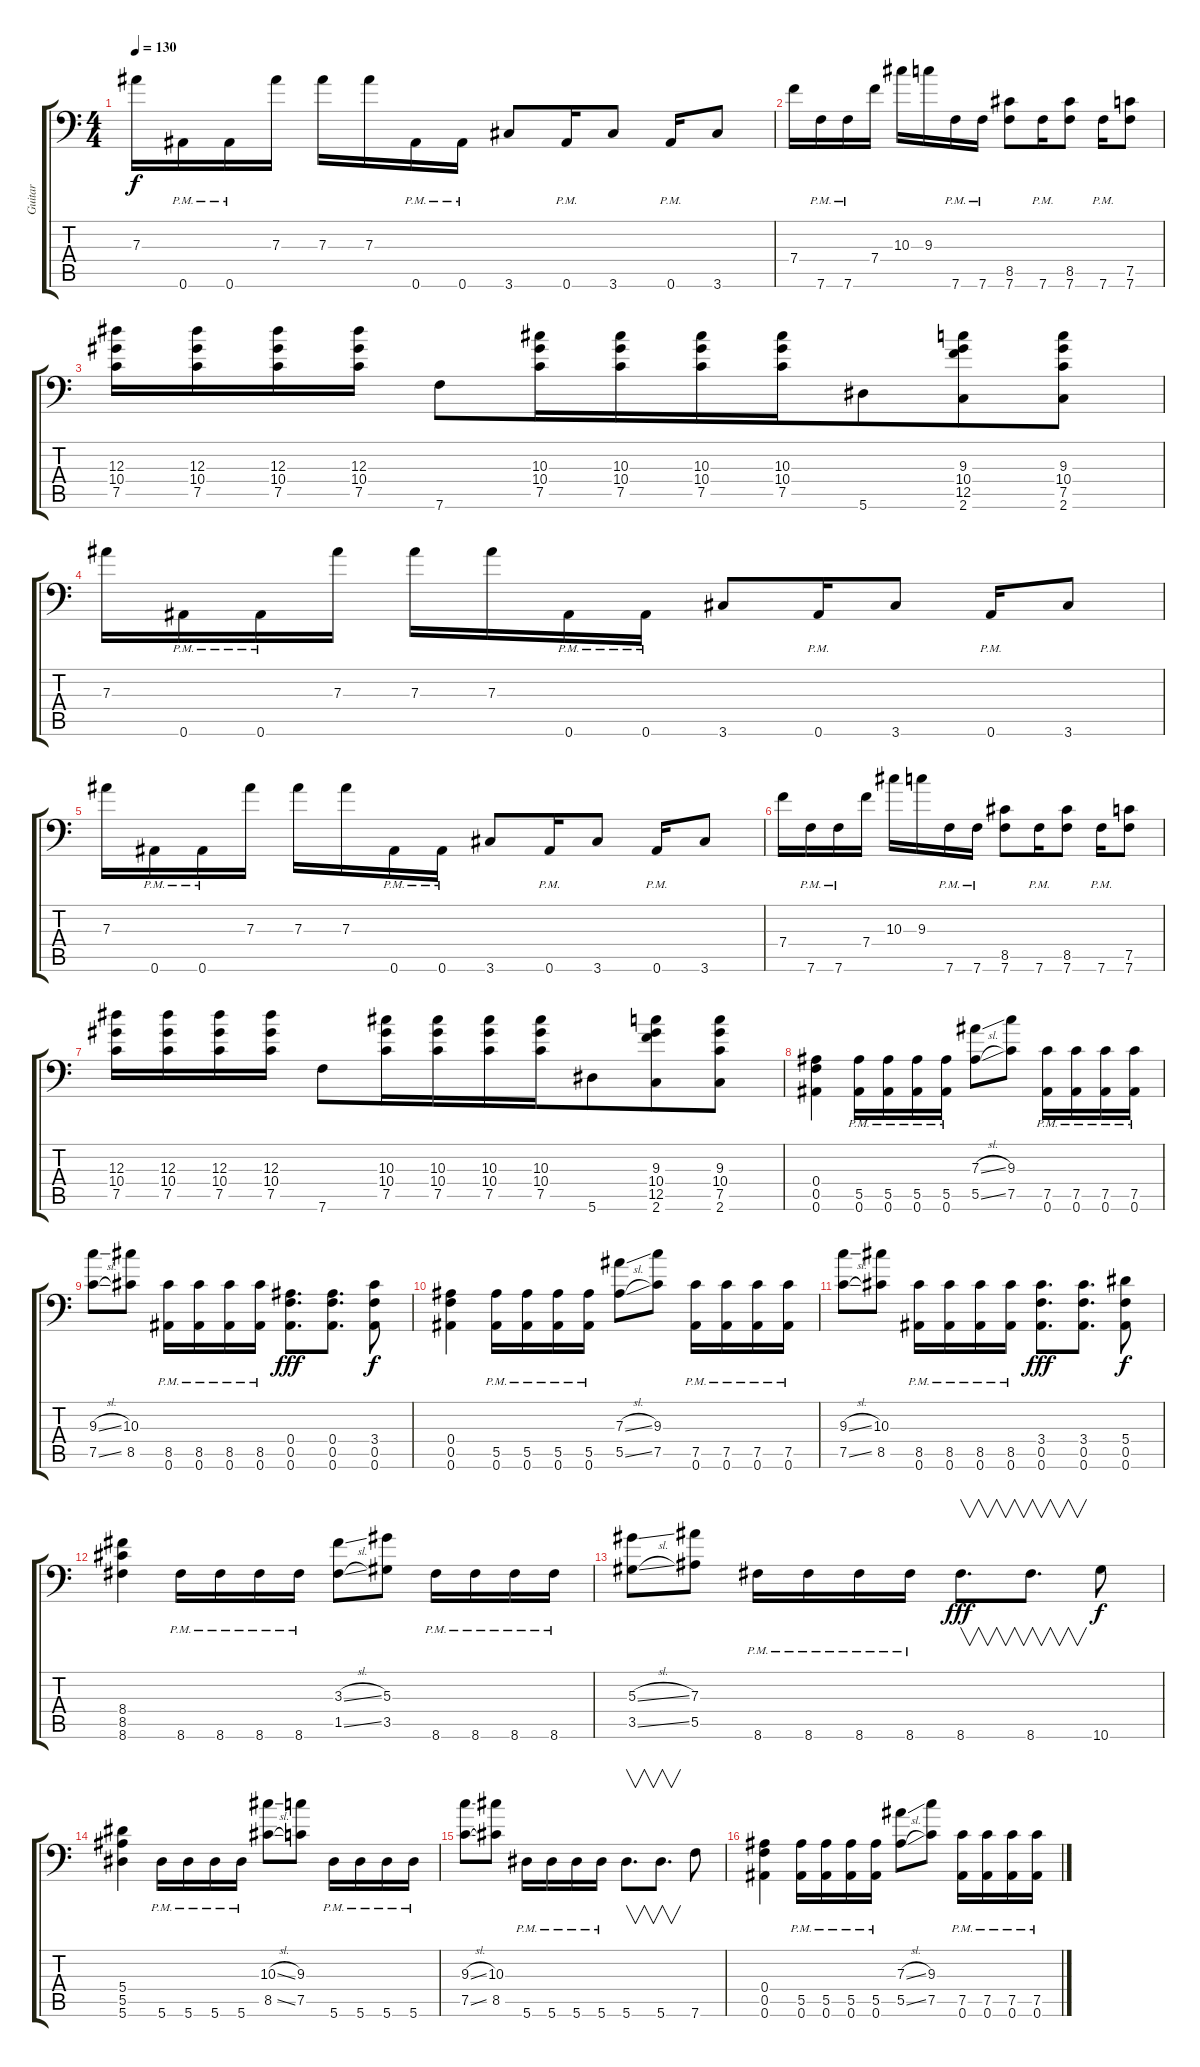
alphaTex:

\track ("Guitar" "Guitar") {instrument distortionguitar}
\staff {score tabs}
\tuning (C4 G3 Eb3 Bb2 F2 Bb1) {hide}
\ts (4 4)
\tempo 130
\clef f4
\ks c
7.3.16{dy f} 0.6{pm}.16 0.6{pm}.16 7.3.16 7.3.16 7.3.16 0.6{pm}.16 0.6{pm}.16 3.6.8 0.6{pm}.16 3.6.8 0.6{pm}.16 3.6.8 |
7.4.16 7.6{pm}.16 7.6{pm}.16 7.4.16 10.3.16 9.3.16 7.6{pm}.16 7.6{pm}.16 (8.5 7.6).8 7.6{pm}.16 (8.5 7.6).8 7.6{pm}.16 (7.5 7.6).8 |
(12.3 10.4 7.5).16 (12.3 10.4 7.5).16{beam merge} (12.3 10.4 7.5).16 (12.3 10.4 7.5).16 7.6.8{beam merge} (10.3 10.4 7.5).16 (10.3 10.4 7.5).16{beam merge} (10.3 10.4 7.5).16 (10.3 10.4 7.5).16 5.6.8{beam merge} (9.3 10.4 12.5 2.6).8{beam merge} (9.3 10.4 7.5 2.6).8 |
7.3.16 0.6{pm}.16 0.6{pm}.16 7.3.16 7.3.16 7.3.16 0.6{pm}.16 0.6{pm}.16 3.6.8 0.6{pm}.16 3.6.8 0.6{pm}.16 3.6.8 |
7.3.16 0.6{pm}.16 0.6{pm}.16 7.3.16 7.3.16 7.3.16 0.6{pm}.16 0.6{pm}.16 3.6.8 0.6{pm}.16 3.6.8 0.6{pm}.16 3.6.8 |
7.4.16 7.6{pm}.16 7.6{pm}.16 7.4.16 10.3.16 9.3.16 7.6{pm}.16 7.6{pm}.16 (8.5 7.6).8 7.6{pm}.16 (8.5 7.6).8 7.6{pm}.16 (7.5 7.6).8 |
(12.3 10.4 7.5).16 (12.3 10.4 7.5).16{beam merge} (12.3 10.4 7.5).16 (12.3 10.4 7.5).16 7.6.8{beam merge} (10.3 10.4 7.5).16 (10.3 10.4 7.5).16{beam merge} (10.3 10.4 7.5).16 (10.3 10.4 7.5).16 5.6.8{beam merge} (9.3 10.4 12.5 2.6).8{beam merge} (9.3 10.4 7.5 2.6).8 |
(0.4 0.5 0.6).4 (5.5 0.6{pm}).16 (5.5 0.6{pm}).16 (5.5 0.6{pm}).16 (5.5 0.6{pm}).16 (7.3{sl} 5.5{sl}).8 (9.3 7.5).8 (7.5{pm} 0.6{pm}).16 (7.5{pm} 0.6{pm}).16 (7.5{pm} 0.6{pm}).16 (7.5{pm} 0.6{pm}).16 |
(9.3{sl} 7.5{sl}).8 (10.3 8.5).8 (8.5{pm} 0.6{pm}).16 (8.5{pm} 0.6{pm}).16 (8.5{pm} 0.6{pm}).16 (8.5{pm} 0.6{pm}).16 (0.4 0.5 0.6).8{d dy fff} (0.4 0.5 0.6).8{d} (3.4 0.5 0.6).8{dy f} |
(0.4 0.5 0.6).4 (5.5 0.6{pm}).16 (5.5 0.6{pm}).16 (5.5 0.6{pm}).16 (5.5 0.6{pm}).16 (7.3{sl} 5.5{sl}).8 (9.3 7.5).8 (7.5{pm} 0.6{pm}).16 (7.5{pm} 0.6{pm}).16 (7.5{pm} 0.6{pm}).16 (7.5{pm} 0.6{pm}).16 |
(9.3{sl} 7.5{sl}).8 (10.3 8.5).8 (8.5{pm} 0.6{pm}).16 (8.5{pm} 0.6{pm}).16 (8.5{pm} 0.6{pm}).16 (8.5{pm} 0.6{pm}).16 (3.4 0.5 0.6).8{d dy fff} (3.4 0.5 0.6).8{d} (5.4 0.5 0.6).8{dy f} |
(8.4 8.5 8.6).4 8.6{pm}.16 8.6{pm}.16 8.6{pm}.16 8.6{pm}.16 (3.3{sl} 1.5{sl}).8 (5.3 3.5).8 8.6{pm}.16 8.6{pm}.16 8.6{pm}.16 8.6{pm}.16 |
(5.3{sl} 3.5{sl}).8 (7.3 5.5).8 8.6{pm}.16 8.6{pm}.16 8.6{pm}.16 8.6{pm}.16 8.6.8{v d dy fff} 8.6.8{v d} 10.6.8{dy f} |
(5.4 5.5 5.6).4 5.6{pm}.16 5.6{pm}.16 5.6{pm}.16 5.6{pm}.16 (10.3{sl} 8.5{sl}).8 (9.3 7.5).8 5.6{pm}.16 5.6{pm}.16 5.6{pm}.16 5.6{pm}.16 |
(9.3{sl} 7.5{sl}).8 (10.3 8.5).8 5.6{pm}.16 5.6{pm}.16 5.6{pm}.16 5.6{pm}.16 5.6.8{v d} 5.6.8{v d} 7.6.8 |
(0.4 0.5 0.6).4 (5.5 0.6{pm}).16 (5.5 0.6{pm}).16 (5.5 0.6{pm}).16 (5.5 0.6{pm}).16 (7.3{sl} 5.5{sl}).8 (9.3 7.5).8 (7.5{pm} 0.6{pm}).16 (7.5{pm} 0.6{pm}).16 (7.5{pm} 0.6{pm}).16 (7.5{pm} 0.6{pm}).16
